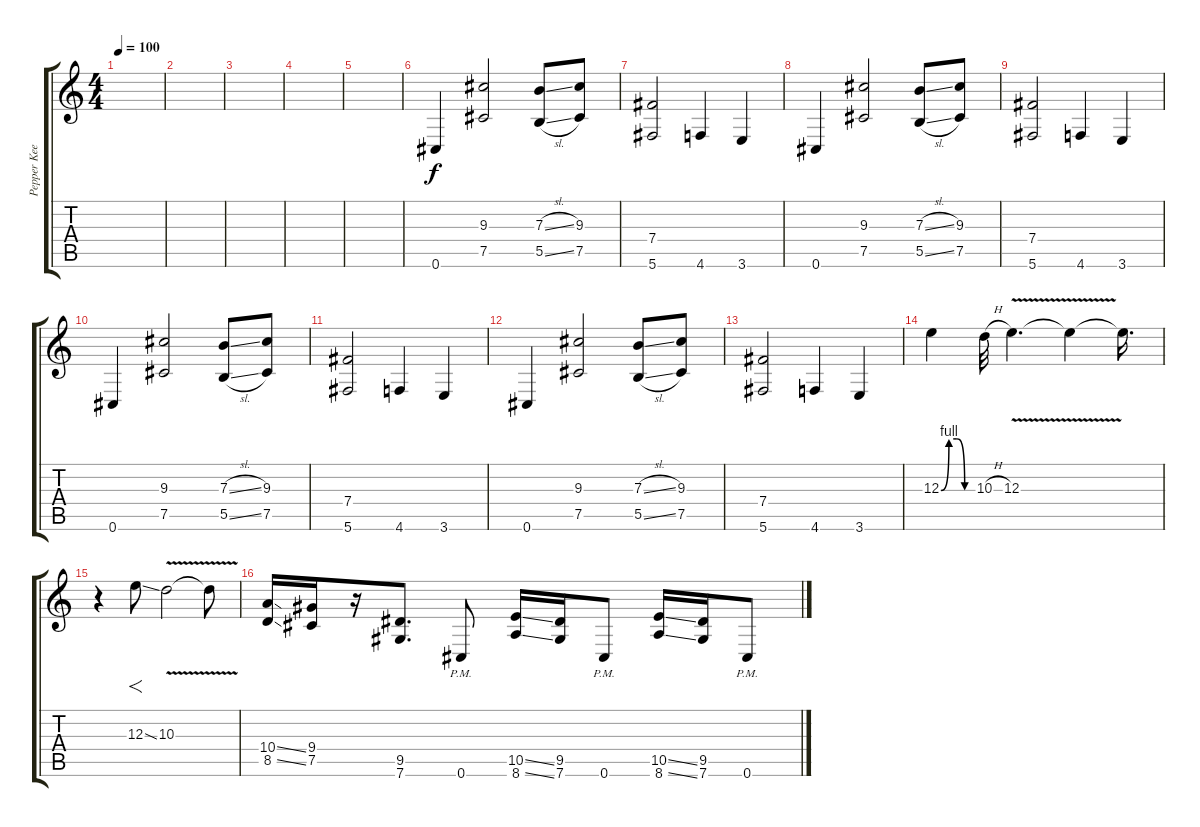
\track ("Pepper Keenan" "Pepper Kee") {instrument overdrivenguitar}
\staff {score tabs}
\tuning (Db4 Ab3 E3 B2 Gb2 Db2) {hide}
\ts (4 4)
\tempo 100
\clef g2
\ks c
|
|
|
|
|
0.6.4 (9.3 7.5).2 (7.3{sl} 5.5{sl}).8 (9.3 7.5).8 |
(7.4 5.6).2 4.6.4 3.6.4 |
0.6.4 (9.3 7.5).2 (7.3{sl} 5.5{sl}).8 (9.3 7.5).8 |
(7.4 5.6).2 4.6.4 3.6.4 |
0.6.4 (9.3 7.5).2 (7.3{sl} 5.5{sl}).8 (9.3 7.5).8 |
(7.4 5.6).2 4.6.4 3.6.4 |
0.6.4 (9.3 7.5).2 (7.3{sl} 5.5{sl}).8 (9.3 7.5).8 |
(7.4 5.6).2 4.6.4 3.6.4 |
12.3{be (custom 0 0 15 4 30 4 45 0 60 0)}.4 10.3{h}.32 12.3{v}.4{d} 12.3{t}.4 12.3{t}.16{d} |
r.4 12.3{ss}.8{f} 10.3{v}.2 10.3{t}.8 |
(10.4{ss} 8.5{ss}).16 (9.4 7.5).16 r.16 (9.5 7.6).8{d} 0.6{pm}.8 (10.5{ss} 8.6{ss}).16 (9.5 7.6).16 0.6{pm}.8 (10.5{ss} 8.6{ss}).16 (9.5 7.6).16 0.6{pm}.8
